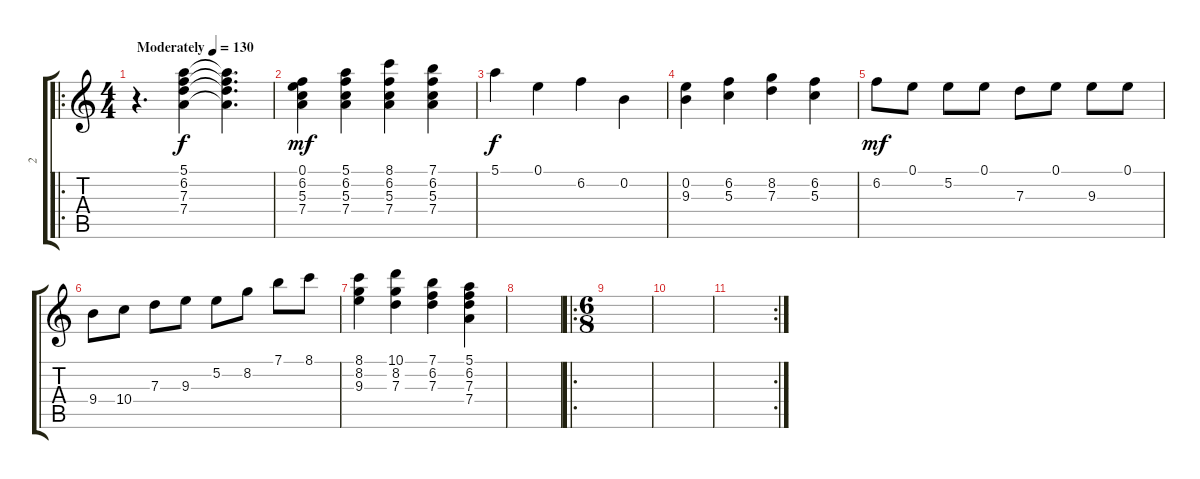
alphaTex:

\track ("2" "2") {instrument acousticguitarsteel}
\staff {score tabs}
\tuning (E4 B3 G3 D3 A2 E2) {hide}
\ro
\ts (4 4)
\tempo (130 "Moderately")
\clef g2
\ks c
r.4{d dy f instrument acousticguitarsteel} (5.1 6.2 7.3 7.4).4 (5.1{t} 6.2{t} 7.3{t} 7.4{t}).4{d} |
(0.1 6.2 5.3 7.4).4{dy mf} (5.1 6.2 5.3 7.4).4 (8.1 6.2 5.3 7.4).4 (7.1 6.2 5.3 7.4).4 |
5.1.4{dy f} 0.1.4 6.2.4 0.2.4 |
(0.2 9.3).4 (6.2 5.3).4 (8.2 7.3).4 (6.2 5.3).4 |
6.2.8{dy mf} 0.1.8 5.2.8 0.1.8 7.3.8 0.1.8 9.3.8 0.1.8 |
9.4.8 10.4.8 7.3.8 9.3.8 5.2.8 8.2.8 7.1.8 8.1.8 |
(8.1 8.2 9.3).4 (10.1 8.2 7.3).4 (7.1 6.2 7.3).4 (5.1 6.2 7.3 7.4).4 |
|
\ro
\ts (6 8)
|
|
\rc 2
